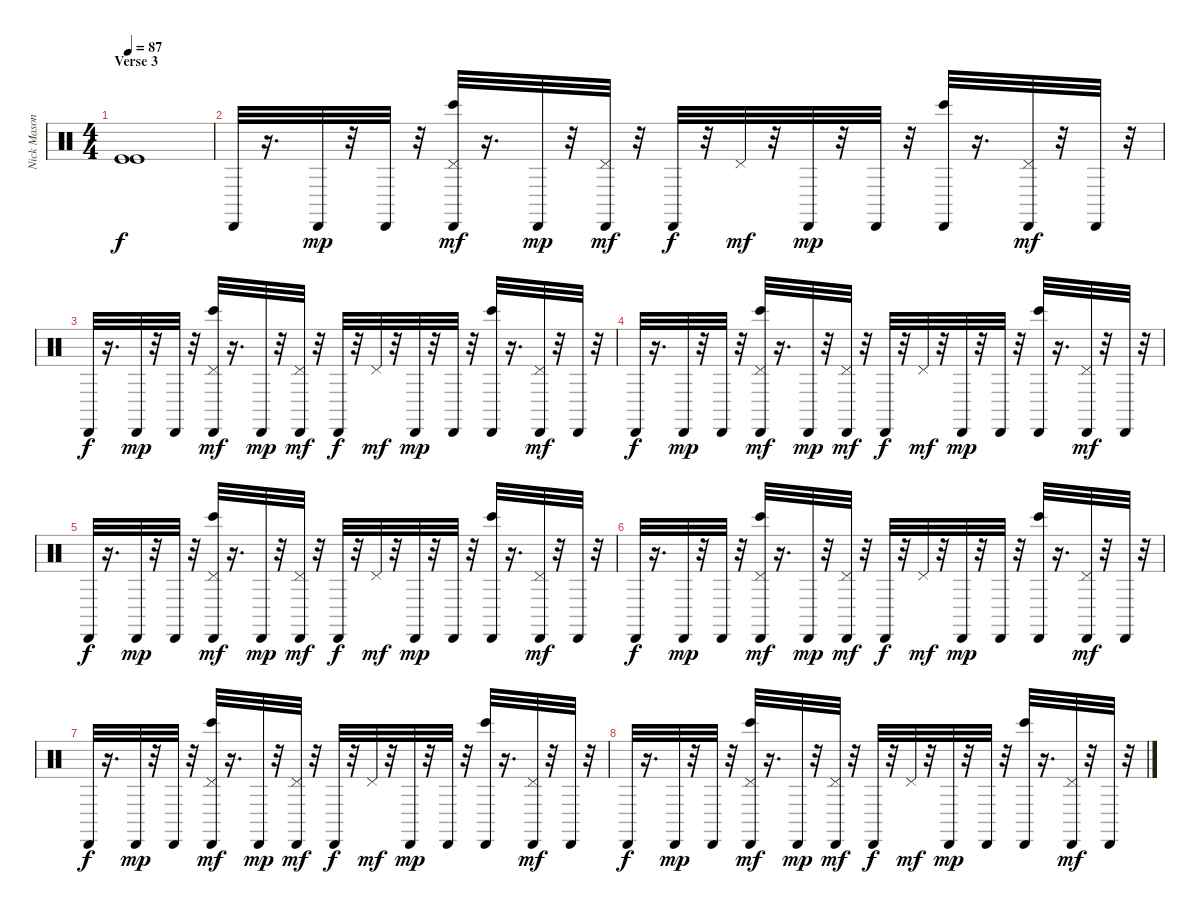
\track ("Nick Mason (Drums)" "Nick Mason") {instrument percussion}
\staff {score}
\articulation defaults
\ts (4 4)
\section ("" "Verse 3")
\tempo 87
\clef neutral
\ks c
("Kick (hit)" "Kick (hit)").1{dy f} |
"Cabasa (hit)".32 r.16{d} "Cabasa (hit)".32{dy mp} r.32 "Cabasa (hit)".32 r.32 ("Bongo High (hit)" "Cabasa (hit)" "Pedal Hi-Hat (hit)").32{dy mf} r.16{d} "Cabasa (hit)".32{dy mp} r.32 ("Cabasa (hit)" "Pedal Hi-Hat (hit)").32{dy mf} r.32 "Cabasa (hit)".32{dy f} r.32 "Pedal Hi-Hat (hit)".32{dy mf} r.32 "Cabasa (hit)".32{dy mp} r.32 "Cabasa (hit)".32 r.32 ("Bongo High (hit)" "Cabasa (hit)").32 r.16{d} ("Cabasa (hit)" "Pedal Hi-Hat (hit)").32{dy mf} r.32 "Cabasa (hit)".32 r.32 |
"Cabasa (hit)".32{dy f} r.16{d} "Cabasa (hit)".32{dy mp} r.32 "Cabasa (hit)".32 r.32 ("Bongo High (hit)" "Cabasa (hit)" "Pedal Hi-Hat (hit)").32{dy mf} r.16{d} "Cabasa (hit)".32{dy mp} r.32 ("Cabasa (hit)" "Pedal Hi-Hat (hit)").32{dy mf} r.32 "Cabasa (hit)".32{dy f} r.32 "Pedal Hi-Hat (hit)".32{dy mf} r.32 "Cabasa (hit)".32{dy mp} r.32 "Cabasa (hit)".32 r.32 ("Bongo High (hit)" "Cabasa (hit)").32 r.16{d} ("Cabasa (hit)" "Pedal Hi-Hat (hit)").32{dy mf} r.32 "Cabasa (hit)".32 r.32 |
"Cabasa (hit)".32{dy f} r.16{d} "Cabasa (hit)".32{dy mp} r.32 "Cabasa (hit)".32 r.32 ("Bongo High (hit)" "Cabasa (hit)" "Pedal Hi-Hat (hit)").32{dy mf} r.16{d} "Cabasa (hit)".32{dy mp} r.32 ("Cabasa (hit)" "Pedal Hi-Hat (hit)").32{dy mf} r.32 "Cabasa (hit)".32{dy f} r.32 "Pedal Hi-Hat (hit)".32{dy mf} r.32 "Cabasa (hit)".32{dy mp} r.32 "Cabasa (hit)".32 r.32 ("Bongo High (hit)" "Cabasa (hit)").32 r.16{d} ("Cabasa (hit)" "Pedal Hi-Hat (hit)").32{dy mf} r.32 "Cabasa (hit)".32 r.32 |
"Cabasa (hit)".32{dy f} r.16{d} "Cabasa (hit)".32{dy mp} r.32 "Cabasa (hit)".32 r.32 ("Bongo High (hit)" "Cabasa (hit)" "Pedal Hi-Hat (hit)").32{dy mf} r.16{d} "Cabasa (hit)".32{dy mp} r.32 ("Cabasa (hit)" "Pedal Hi-Hat (hit)").32{dy mf} r.32 "Cabasa (hit)".32{dy f} r.32 "Pedal Hi-Hat (hit)".32{dy mf} r.32 "Cabasa (hit)".32{dy mp} r.32 "Cabasa (hit)".32 r.32 ("Bongo High (hit)" "Cabasa (hit)").32 r.16{d} ("Cabasa (hit)" "Pedal Hi-Hat (hit)").32{dy mf} r.32 "Cabasa (hit)".32 r.32 |
"Cabasa (hit)".32{dy f} r.16{d} "Cabasa (hit)".32{dy mp} r.32 "Cabasa (hit)".32 r.32 ("Bongo High (hit)" "Cabasa (hit)" "Pedal Hi-Hat (hit)").32{dy mf} r.16{d} "Cabasa (hit)".32{dy mp} r.32 ("Cabasa (hit)" "Pedal Hi-Hat (hit)").32{dy mf} r.32 "Cabasa (hit)".32{dy f} r.32 "Pedal Hi-Hat (hit)".32{dy mf} r.32 "Cabasa (hit)".32{dy mp} r.32 "Cabasa (hit)".32 r.32 ("Bongo High (hit)" "Cabasa (hit)").32 r.16{d} ("Cabasa (hit)" "Pedal Hi-Hat (hit)").32{dy mf} r.32 "Cabasa (hit)".32 r.32 |
"Cabasa (hit)".32{dy f} r.16{d} "Cabasa (hit)".32{dy mp} r.32 "Cabasa (hit)".32 r.32 ("Bongo High (hit)" "Cabasa (hit)" "Pedal Hi-Hat (hit)").32{dy mf} r.16{d} "Cabasa (hit)".32{dy mp} r.32 ("Cabasa (hit)" "Pedal Hi-Hat (hit)").32{dy mf} r.32 "Cabasa (hit)".32{dy f} r.32 "Pedal Hi-Hat (hit)".32{dy mf} r.32 "Cabasa (hit)".32{dy mp} r.32 "Cabasa (hit)".32 r.32 ("Bongo High (hit)" "Cabasa (hit)").32 r.16{d} ("Cabasa (hit)" "Pedal Hi-Hat (hit)").32{dy mf} r.32 "Cabasa (hit)".32 r.32 |
"Cabasa (hit)".32{dy f} r.16{d} "Cabasa (hit)".32{dy mp} r.32 "Cabasa (hit)".32 r.32 ("Bongo High (hit)" "Cabasa (hit)" "Pedal Hi-Hat (hit)").32{dy mf} r.16{d} "Cabasa (hit)".32{dy mp} r.32 ("Cabasa (hit)" "Pedal Hi-Hat (hit)").32{dy mf} r.32 "Cabasa (hit)".32{dy f} r.32 "Pedal Hi-Hat (hit)".32{dy mf} r.32 "Cabasa (hit)".32{dy mp} r.32 "Cabasa (hit)".32 r.32 ("Bongo High (hit)" "Cabasa (hit)").32 r.16{d} ("Cabasa (hit)" "Pedal Hi-Hat (hit)").32{dy mf} r.32 "Cabasa (hit)".32 r.32
